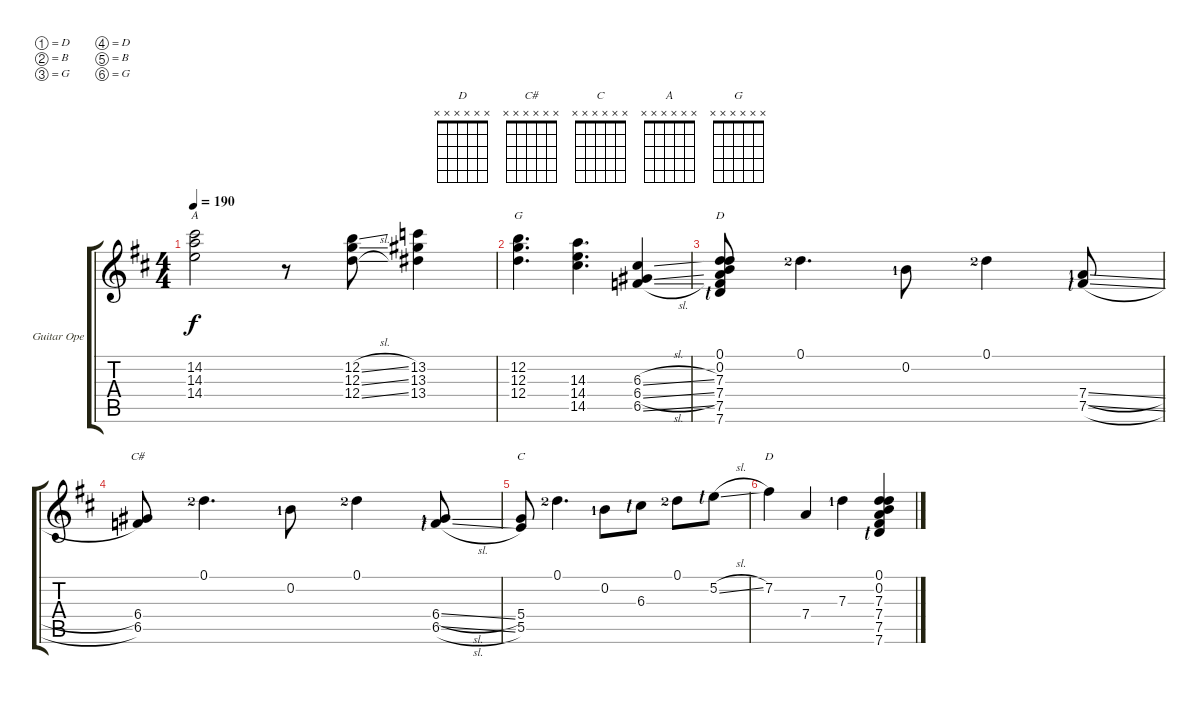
\bracketExtendMode groupsimilarinstruments
\multiBarRest
\firstSystemTrackNameOrientation horizontal
\otherSystemsTrackNameOrientation horizontal
\track ("Guitar Open G" "Guitar Ope") {instrument acousticguitarsteel}
\staff {score tabs}
\tuning (D4 B3 G3 D3 B2 G2)
\chord ("D" x x x x x x)
\chord ("C#" x x x x x x)
\chord ("C" x x x x x x)
\chord ("A" x x x x x x)
\chord ("G" x x x x x x)
\ts (4 4)
\tempo 190
\clef g2
\ks d
(14.2 14.3 14.4).2{ch "A" dy f} r.8 (12.2{sl} 12.3{sl} 12.4{sl}).8 (13.2 13.3 13.4).4 |
(12.2 12.3 12.4).4{d ch "G"} (14.3 14.4 14.5).4{d} (6.3{sl} 6.4{sl} 6.5{sl}).4 |
(0.1 0.2 7.3 7.4 7.5 7.6{lf 1}).8{ch "D"} 0.1{lf 3}.4{d} 0.2{lf 2}.8 0.1{lf 3}.4 (7.4{sl lf 2} 7.5{sl lf 1}).8 |
(6.4 6.5).8{ch "C#"} 0.1{lf 3}.4{d} 0.2{lf 2}.8 0.1{lf 3}.4 (6.4{sl lf 2} 6.5{sl lf 1}).8 |
(5.4 5.5).8{ch "C"} 0.1{lf 3}.4{d} 0.2{lf 2}.8 6.3{lf 1}.8 0.1{lf 3}.8 5.2{sl lf 1}.8 |
7.2.4{ch "D"} 7.4.4 7.3{lf 2}.4 (0.1 0.2 7.3 7.4 7.5 7.6{lf 1}).4
